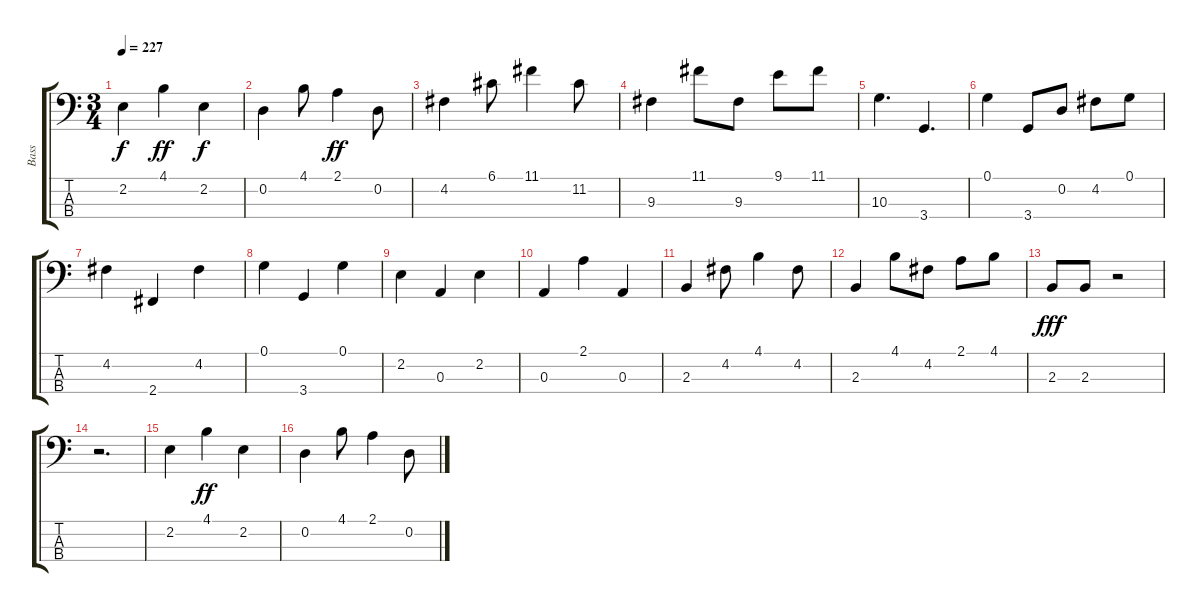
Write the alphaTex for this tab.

\track ("Bass" "Bass") {instrument electricbassfinger}
\staff {score tabs}
\tuning (G2 D2 A1 E1) {hide}
\ts (3 4)
\tempo 227
\clef f4
\ks c
2.2.4{dy f} 4.1.4{dy ff} 2.2.4{dy f} |
0.2.4 4.1.8 2.1.4{dy ff} 0.2.8 |
4.2.4 6.1.8 11.1.4 11.2.8 |
9.3.4 11.1.8 9.3.8 9.1.8 11.1.8 |
10.3.4{d} 3.4.4{d} |
0.1.4 3.4.8 0.2.8 4.2.8 0.1.8 |
4.2.4 2.4.4 4.2.4 |
0.1.4 3.4.4 0.1.4 |
2.2.4 0.3.4 2.2.4 |
0.3.4 2.1.4 0.3.4 |
2.3.4 4.2.8 4.1.4 4.2.8 |
2.3.4 4.1.8 4.2.8 2.1.8 4.1.8 |
2.3.8{dy fff} 2.3.8 r.2 |
r.2{d} |
2.2.4 4.1.4{dy ff} 2.2.4 |
0.2.4 4.1.8 2.1.4 0.2.8
